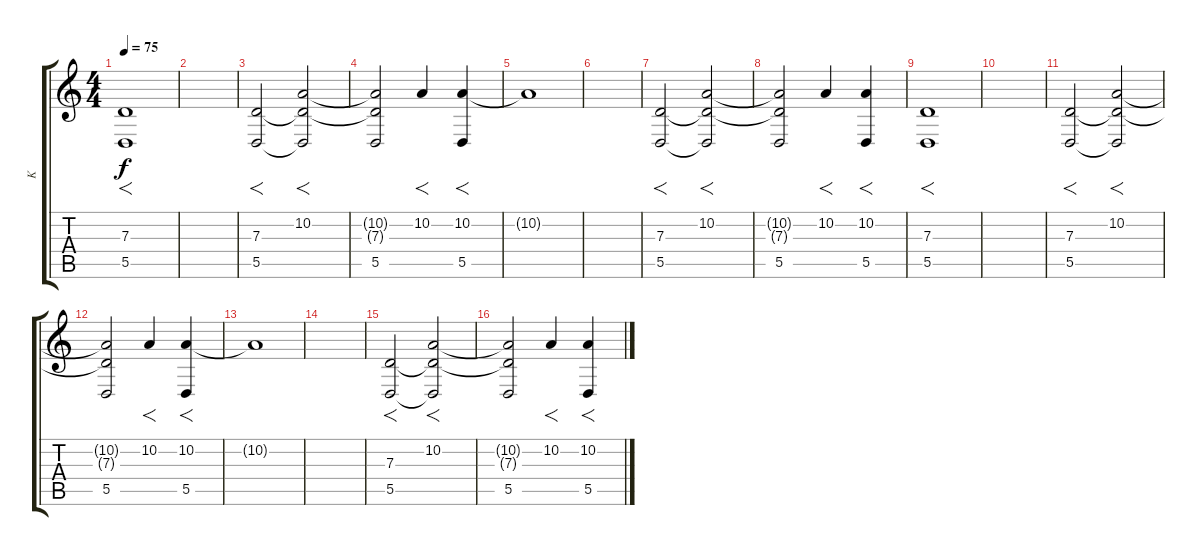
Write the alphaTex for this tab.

\track ("K" "K") {instrument pad7halo}
\staff {score tabs}
\tuning (E4 B3 G3 D3 A2 E2) {hide}
\ts (4 4)
\tempo 75
\clef g2
\ks c
(7.3 5.5).1{f dy f} |
|
(7.3 5.5).2{f} (10.2 7.3{t} 5.5{t}).2{f} |
(10.2{t} 7.3{t} 5.5).2 10.2.4{f} (10.2 5.5).4{f} |
10.2{t}.1 |
|
(7.3 5.5).2{f} (10.2 7.3{t} 5.5{t}).2{f} |
(10.2{t} 7.3{t} 5.5).2 10.2.4{f} (10.2 5.5).4{f} |
(7.3 5.5).1{f} |
|
(7.3 5.5).2{f} (10.2 7.3{t} 5.5{t}).2{f} |
(10.2{t} 7.3{t} 5.5).2 10.2.4{f} (10.2 5.5).4{f} |
10.2{t}.1 |
|
(7.3 5.5).2{f} (10.2 7.3{t} 5.5{t}).2{f} |
(10.2{t} 7.3{t} 5.5).2 10.2.4{f} (10.2 5.5).4{f}
